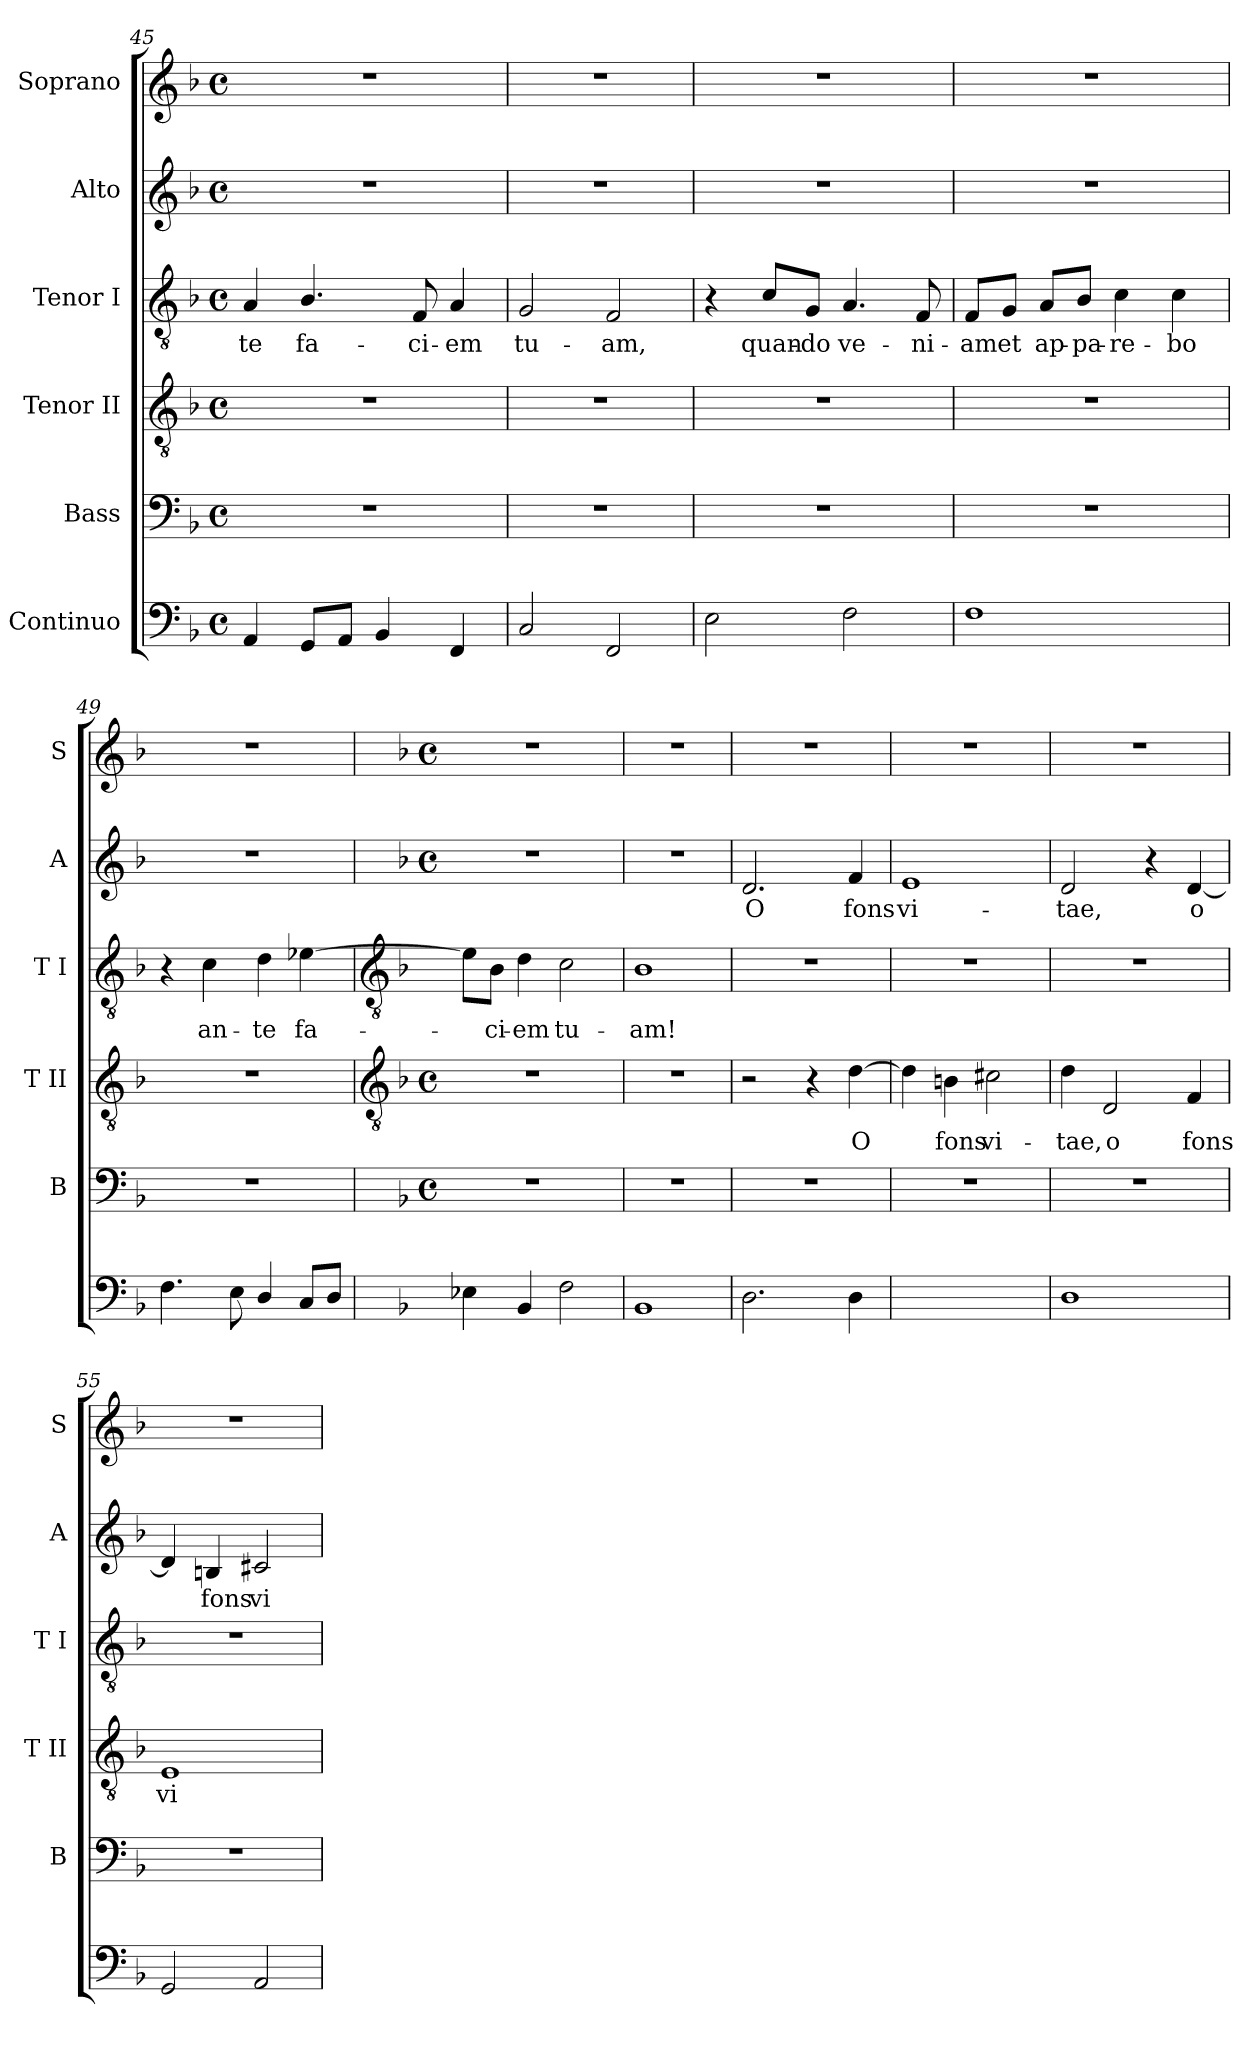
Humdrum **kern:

**kern	**text	**kern	**kern	**text	**kern	**text	**kern	**text	**kern
*part6	*part6	*part5	*part4	*part4	*part3	*part3	*part2	*part2	*part1
*staff6	*staff6	*staff5	*staff4	*staff4	*staff3	*staff3	*staff2	*staff2	*staff1
*I"Continuo	*	*I"Bass	*I"Tenor II	*	*I"Tenor I	*	*I"Alto	*	*I"Soprano
*	*	*I'B	*I'T II	*	*I'T I	*	*I'A	*	*I'S
*clefF4	*	*clefF4	*clefGv2	*	*clefGv2	*	*clefG2	*	*clefG2
*k[b-]	*	*k[b-]	*k[b-]	*	*k[b-]	*	*k[b-]	*	*k[b-]
*F:	*	*F:	*F:	*	*F:	*	*F:	*	*F:
*M4/4	*	*M4/4	*M4/4	*	*M4/4	*	*M4/4	*	*M4/4
*met(c)	*	*met(c)	*met(c)	*	*met(c)	*	*met(c)	*	*met(c)
=45	=45	=45	=45	=45	=45	=45	=45	=45	=45
!	!	!	!	!	!	!LO:LY:b	!	!	!
4AA	.	1r	1r	.	4A	-te	1r	.	1r
!	!	!	!	!	!	!LO:LY:b	!	!	!
8GGL	.	.	.	.	4.B-/	fa-	.	.	.
8AAJ	.	.	.	.	.	.	.	.	.
4BB-	.	.	.	.	.	.	.	.	.
!	!	!	!	!	!	!LO:LY:b	!	!	!
.	.	.	.	.	8F	-ci-	.	.	.
!	!	!	!	!	!	!LO:LY:b	!	!	!
4FF	.	.	.	.	4A	-em	.	.	.
=46	=46	=46	=46	=46	=46	=46	=46	=46	=46
!	!	!	!	!	!	!LO:LY:b	!	!	!
2C	.	1r	1r	.	2G	tu-	1r	.	1r
!	!	!	!	!	!	!LO:LY:b	!	!	!
2FF	.	.	.	.	2F	-am,	.	.	.
=47	=47	=47	=47	=47	=47	=47	=47	=47	=47
2E	.	1r	1r	.	4r	.	1r	.	1r
!	!	!	!	!	!	!LO:LY:b	!	!	!
.	.	.	.	.	8c/L	quan-	.	.	.
!	!	!	!	!	!	!LO:LY:b	!	!	!
.	.	.	.	.	8G/J	-do	.	.	.
!	!	!	!	!	!	!LO:LY:b	!	!	!
2F	.	.	.	.	4.A	ve-	.	.	.
!	!	!	!	!	!	!LO:LY:b	!	!	!
.	.	.	.	.	8F	-ni-	.	.	.
=48	=48	=48	=48	=48	=48	=48	=48	=48	=48
!	!	!	!	!	!	!LO:LY:b	!	!	!
1F	.	1r	1r	.	8F/L	-am	1r	.	1r
!	!	!	!	!	!	!LO:LY:b	!	!	!
.	.	.	.	.	8G/J	et	.	.	.
!	!	!	!	!	!	!LO:LY:b	!	!	!
.	.	.	.	.	8A/L	ap-	.	.	.
!	!	!	!	!	!	!LO:LY:b	!	!	!
.	.	.	.	.	8B-/J	-pa-	.	.	.
!	!	!	!	!	!	!LO:LY:b	!	!	!
.	.	.	.	.	4c	-re-	.	.	.
!	!	!	!	!	!	!LO:LY:b	!	!	!
.	.	.	.	.	4c	-bo	.	.	.
=49	=49	=49	=49	=49	=49	=49	=49	=49	=49
4.F	.	1r	1r	.	4r	.	1r	.	1r
!	!	!	!	!	!	!LO:LY:b	!	!	!
.	.	.	.	.	4c	an-	.	.	.
8E	.	.	.	.	.	.	.	.	.
!	!	!	!	!	!	!LO:LY:b	!	!	!
4D/	.	.	.	.	4d	-te	.	.	.
!	!	!	!	!	!	!LO:LY:b	!	!	!
8CL	.	.	.	.	[4e-X	fa-	.	.	.
8DJ	.	.	.	.	.	.	.	.	.
!!LO:LB:g=z
=50	=50	=50	=50	=50	=50	=50	=50	=50	=50
*	*	*	*clefGv2	*	*clefGv2	*	*	*	*
*	*	*	*k[b-]	*	*	*	*k[b-]	*	*
*	*	*	*F:	*	*	*	*F:	*	*
*	*	*M4/4	*M4/4	*	*	*	*M4/4	*	*M4/4
*	*	*met(c)	*met(c)	*	*	*	*met(c)	*	*met(c)
4E-X	.	1r	1r	.	8e-\L]	.	1r	.	1r
!	!	!	!	!	!	!LO:LY:b	!	!	!
.	.	.	.	.	8B-\J	ci-	.	.	.
!	!	!	!	!	!	!LO:LY:b	!	!	!
4BB-	.	.	.	.	4d	-em	.	.	.
!	!	!	!	!	!	!LO:LY:b	!	!	!
2F	.	.	.	.	2c	tu-	.	.	.
=51	=51	=51	=51	=51	=51	=51	=51	=51	=51
!	!	!	!	!	!	!LO:LY:b	!	!	!
1BB-	.	1r	1r	.	1B-	-am!	1r	.	1r
=52	=52	=52	=52	=52	=52	=52	=52	=52	=52
!	!	!	!	!	!	!	!	!LO:LY:b	!
2.D	.	1r	2r	.	1r	.	2.d	O	1r
.	.	.	4r	.	.	.	.	.	.
!	!	!	!	!LO:LY:b	!	!	!	!LO:LY:b	!
4D	.	.	[4d	O	.	.	4f	fons	.
=53	=53	=53	=53	=53	=53	=53	=53	=53	=53
!	!LO:LY:b	!	!	!	!	!	!	!LO:LY:b	!
[2Ayy	4	1r	4d]	.	1r	.	1e	vi-	1r
!	!	!	!	!LO:LY:b	!	!	!	!	!
.	.	.	4Bn	fons	.	.	.	.	.
!	!	!	!	!LO:LY:b	!	!	!	!	!
2Ayy]	.	.	2c#X	vi-	.	.	.	.	.
=54	=54	=54	=54	=54	=54	=54	=54	=54	=54
!	!	!	!	!LO:LY:b	!	!	!	!LO:LY:b	!
1D	.	1r	4d	-tae,	1r	.	2d	-tae,	1r
!	!	!	!	!LO:LY:b	!	!	!	!	!
.	.	.	2D	o	.	.	.	.	.
.	.	.	.	.	.	.	4r	.	.
!	!	!	!	!LO:LY:b	!	!	!	!LO:LY:b	!
.	.	.	4F	fons	.	.	[4d	o	.
=55	=55	=55	=55	=55	=55	=55	=55	=55	=55
!	!	!	!	!LO:LY:b	!	!	!	!	!
2GG	.	1r	1E	vi-	1r	.	4d]	.	1r
!	!	!	!	!	!	!	!	!LO:LY:b	!
.	.	.	.	.	.	.	4Bn	fons	.
!	!	!	!	!	!	!	!	!LO:LY:b	!
2AA	.	.	.	.	.	.	2c#X	vi-	.
=	=	=	=	=	=	=	=	=	=
*-	*-	*-	*-	*-	*-	*-	*-	*-	*-
